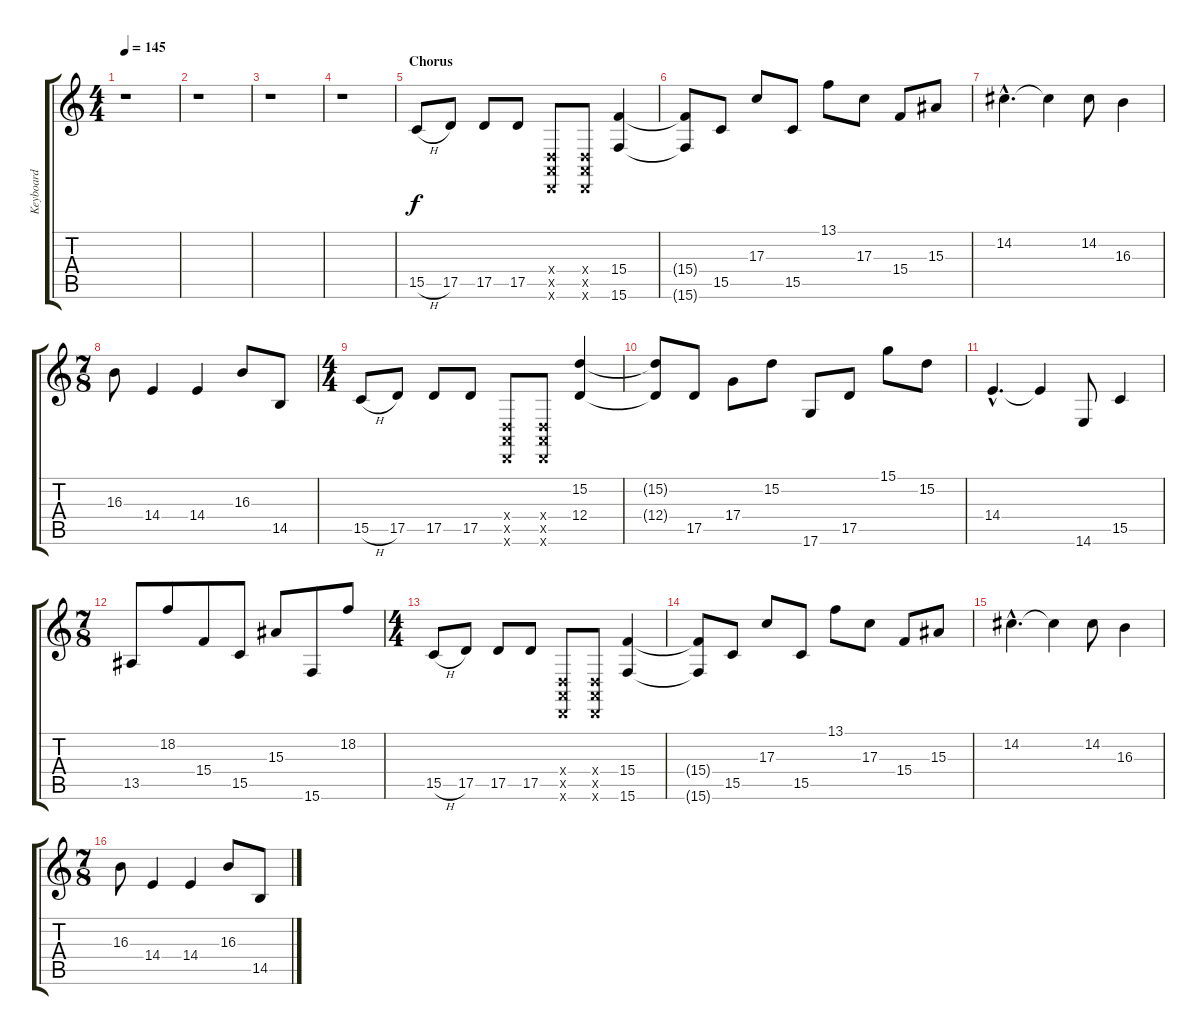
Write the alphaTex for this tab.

\track ("Keyboard" "Keyboard") {instrument lead1square}
\staff {score tabs}
\tuning (E4 B3 G3 D3 A2 D2) {hide}
\ts (4 4)
\tempo 145
\clef g2
\ks c
r.1{dy f} |
r.1 |
r.1 |
r.1 |
\section ("" "Chorus")
15.5{h}.8 17.5.8 17.5.8 17.5.8 (0.4{x} 0.5{x} 0.6{x}).8 (0.4{x} 0.5{x} 0.6{x}).8 (15.4 15.6).4 |
(15.4{t} 15.6{t}).8 15.5.8 17.3.8 15.5.8 13.1.8 17.3.8 15.4.8 15.3.8 |
14.2{hac}.4{d} 14.2{t}.4 14.2.8 16.3.4 |
\ts (7 8)
16.3.8 14.4.4 14.4.4 16.3.8 14.5.8 |
\ts (4 4)
15.5{h}.8 17.5.8 17.5.8 17.5.8 (0.4{x} 0.5{x} 0.6{x}).8 (0.4{x} 0.5{x} 0.6{x}).8 (15.2 12.4).4 |
(15.2{t} 12.4{t}).8 17.5.8 17.4.8 15.2.8 17.6.8 17.5.8 15.1.8 15.2.8 |
14.4{hac}.4{d} 14.4{t}.4 14.6.8 15.5.4 |
\ts (7 8)
13.5.8 18.2.8 15.4.8 15.5.8 15.3.8 15.6.8 18.2.8 |
\ts (4 4)
15.5{h}.8 17.5.8 17.5.8 17.5.8 (0.4{x} 0.5{x} 0.6{x}).8 (0.4{x} 0.5{x} 0.6{x}).8 (15.4 15.6).4 |
(15.4{t} 15.6{t}).8 15.5.8 17.3.8 15.5.8 13.1.8 17.3.8 15.4.8 15.3.8 |
14.2{hac}.4{d} 14.2{t}.4 14.2.8 16.3.4 |
\ts (7 8)
16.3.8 14.4.4 14.4.4 16.3.8 14.5.8
